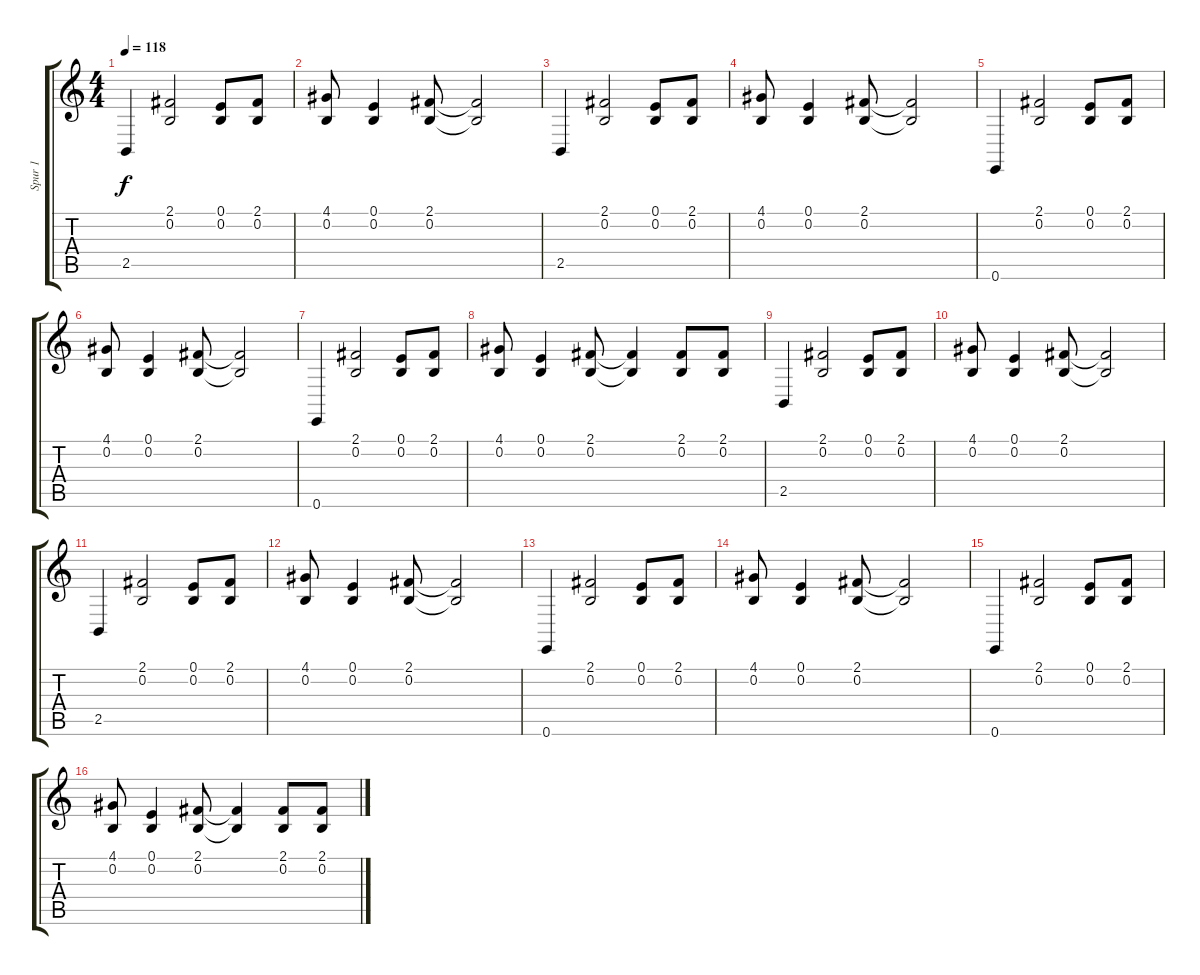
\track ("Spur 1" "Spur 1") {instrument acousticgrandpiano}
\staff {score tabs}
\tuning (E4 B3 G3 D3 A2 E2) {hide}
\ts (4 4)
\tempo 118
\clef g2
\ks c
2.5.4{dy f instrument celesta} (2.1 0.2).2 (0.1 0.2).8 (2.1 0.2).8 |
(4.1 0.2).8 (0.1 0.2).4 (2.1 0.2).8 (2.1{t} 0.2{t}).2 |
2.5.4 (2.1 0.2).2 (0.1 0.2).8 (2.1 0.2).8 |
(4.1 0.2).8 (0.1 0.2).4 (2.1 0.2).8 (2.1{t} 0.2{t}).2 |
0.6.4 (2.1 0.2).2 (0.1 0.2).8 (2.1 0.2).8 |
(4.1 0.2).8 (0.1 0.2).4 (2.1 0.2).8 (2.1{t} 0.2{t}).2 |
0.6.4 (2.1 0.2).2 (0.1 0.2).8 (2.1 0.2).8 |
(4.1 0.2).8 (0.1 0.2).4 (2.1 0.2).8 (2.1{t} 0.2{t}).4 (2.1 0.2).8 (2.1 0.2).8 |
2.5.4{instrument glockenspiel} (2.1 0.2).2 (0.1 0.2).8 (2.1 0.2).8 |
(4.1 0.2).8 (0.1 0.2).4 (2.1 0.2).8 (2.1{t} 0.2{t}).2 |
2.5.4 (2.1 0.2).2 (0.1 0.2).8 (2.1 0.2).8 |
(4.1 0.2).8 (0.1 0.2).4 (2.1 0.2).8 (2.1{t} 0.2{t}).2 |
0.6.4 (2.1 0.2).2 (0.1 0.2).8 (2.1 0.2).8 |
(4.1 0.2).8 (0.1 0.2).4 (2.1 0.2).8 (2.1{t} 0.2{t}).2 |
0.6.4 (2.1 0.2).2 (0.1 0.2).8 (2.1 0.2).8 |
(4.1 0.2).8 (0.1 0.2).4 (2.1 0.2).8 (2.1{t} 0.2{t}).4 (2.1 0.2).8 (2.1 0.2).8
